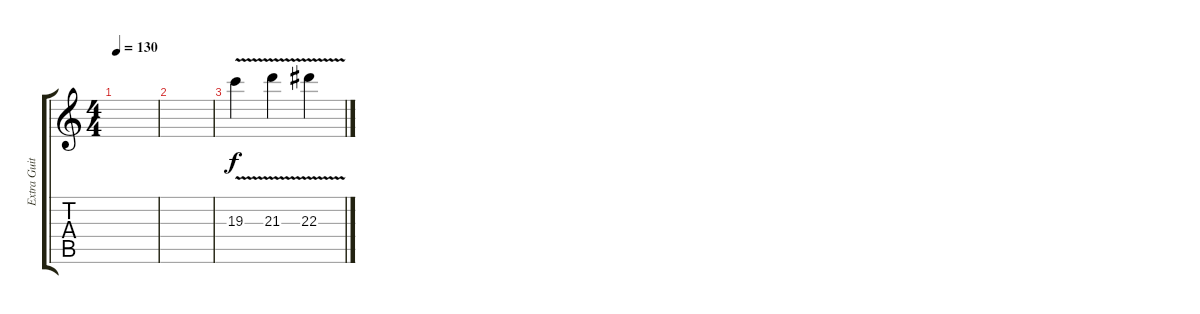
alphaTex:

\track ("Extra Guitar #1" "Extra Guit") {instrument distortionguitar}
\staff {score tabs}
\tuning (D4 A3 F3 C3 G2 C2) {hide}
\ts (4 4)
\tempo 130
\clef g2
\ks c
|
|
19.3{v}.4{volume 11 instrument electricguitarjazz} 21.3{v}.4 22.3{v}.4
